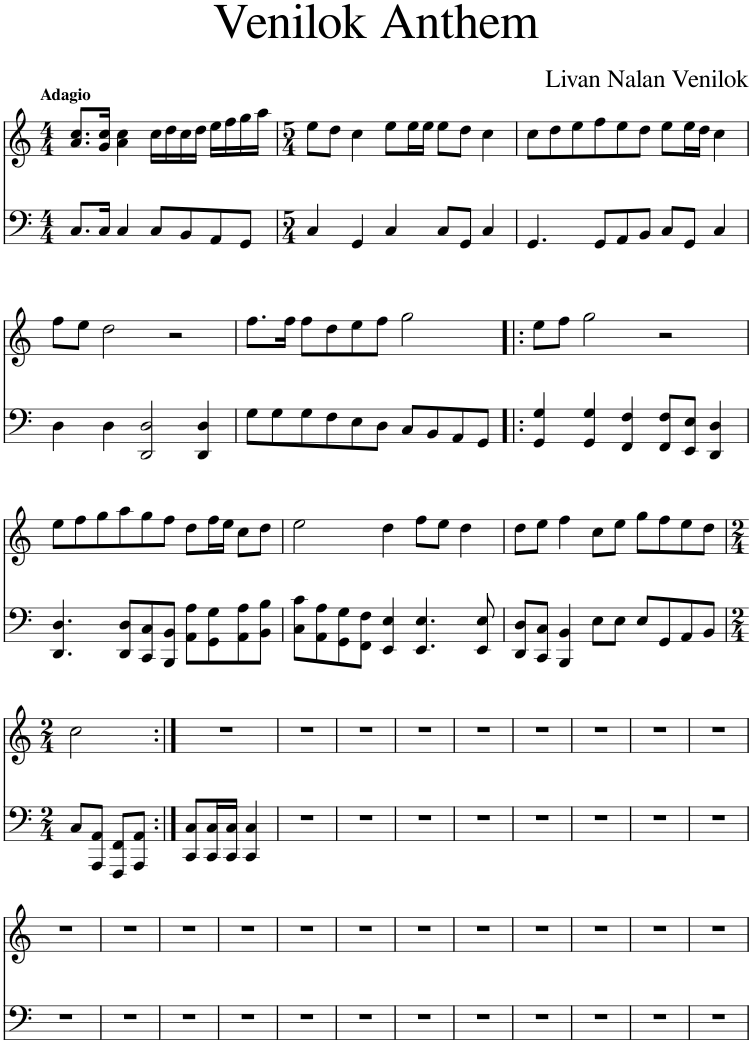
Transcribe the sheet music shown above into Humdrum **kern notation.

**kern	**kern
*part1	*part1
*staff2	*staff1
*I"Piano	*
*I'Pno	*
*clefF4	*clefG2
*k[]	*k[]
*M4/4	*M4/4
=1	=1
!	!LO:TX:a:B:t=Adagio
8.C/L	8.a/ 8.cc/L
16C/Jk	16g/ 16cc/Jk
4C/	4a\ 4cc\
8C/L	16cc\LL
.	16dd\
8BB/	16cc\
.	16dd\JJ
8AA/	16ee\LL
.	16ff\
8GG/J	16gg\
.	16aa\JJ
=2	=2
*M5/4	*M5/4
4C/	8ee\L
.	8dd\J
4GG/	4cc\
4C/	8ee\L
.	16ee\L
.	16ee\JJ
8C/L	8ee\L
8GG/J	8dd\J
4C/	4cc\
=3	=3
4.GG/	8cc\L
.	8dd\
.	8ee\
8GG/L	8ff\
8AA/	8ee\
8BB/J	8dd\J
8C/L	8ee\L
8GG/J	16ee\L
.	16dd\JJ
4C/	4cc\
!!LO:LB:g=z
=4	=4
4D\	8ff\L
.	8ee\J
4D\	2dd\
2DD/ 2D/	.
.	2r
4DD/ 4D/	.
=5	=5
8G\L	8.ff\L
8G\	.
.	16ff\Jk
8G\	8ff\L
8F\	8dd\
8E\	8ee\
8D\J	8ff\J
8C/L	2gg\
8BB/	.
8AA/	.
8GG/J	.
=6!|:	=6!|:
4GG/ 4G/	8ee\L
.	8ff\J
4GG/ 4G/	2gg\
4FF/ 4F/	.
8FF/ 8F/L	2r
8EE/ 8E/J	.
4DD/ 4D/	.
!!LO:LB:g=z
=7	=7
4.DD/ 4.D/	8ee\L
.	8ff\
.	8gg\
8DD/ 8D/L	8aa\
8CC/ 8C/	8gg\
8BBB/ 8BB/J	8ff\J
8AA\ 8A\L	8dd\L
8GG\ 8G\	16ff\L
.	16ee\JJ
8AA\ 8A\	8cc\L
8BB\ 8B\J	8dd\J
=8	=8
8C\ 8c\L	2ee\
8AA\ 8A\	.
8GG\ 8G\	.
8FF\ 8F\J	.
4EE/ 4E/	4dd\
4.EE/ 4.E/	8ff\L
.	8ee\J
.	4dd\
8EE/ 8E/	.
=9	=9
8DD/ 8D/L	8dd\L
8CC/ 8C/J	8ee\J
4BBB/ 4BB/	4ff\
8E\L	8cc\L
8E\J	8ee\J
8E/L	8gg\L
8GG/	8ff\
8AA/	8ee\
8BB/J	8dd\J
!!LO:LB:g=z
=10	=10
*M2/4	*M2/4
8C/L	2cc\
8AAA/ 8AA/J	.
8FFF/ 8FF/L	.
8AAA/ 8AA/J	.
=11:|!	=11:|!
8CC/ 8C/L	2r
16CC/ 16C/L	.
16CC/ 16C/JJ	.
4CC/ 4C/	.
=12	=12
2r	2r
=13	=13
2r	2r
=14	=14
2r	2r
=15	=15
2r	2r
=16	=16
2r	2r
=17	=17
2r	2r
=18	=18
2r	2r
=19	=19
2r	2r
!!LO:LB:g=z
=20	=20
2r	2r
=21	=21
2r	2r
=22	=22
2r	2r
=23	=23
2r	2r
=24	=24
2r	2r
=25	=25
2r	2r
=26	=26
2r	2r
=27	=27
2r	2r
=28	=28
2r	2r
=29	=29
2r	2r
=30	=30
2r	2r
=31	=31
2r	2r
=	=
*-	*-
